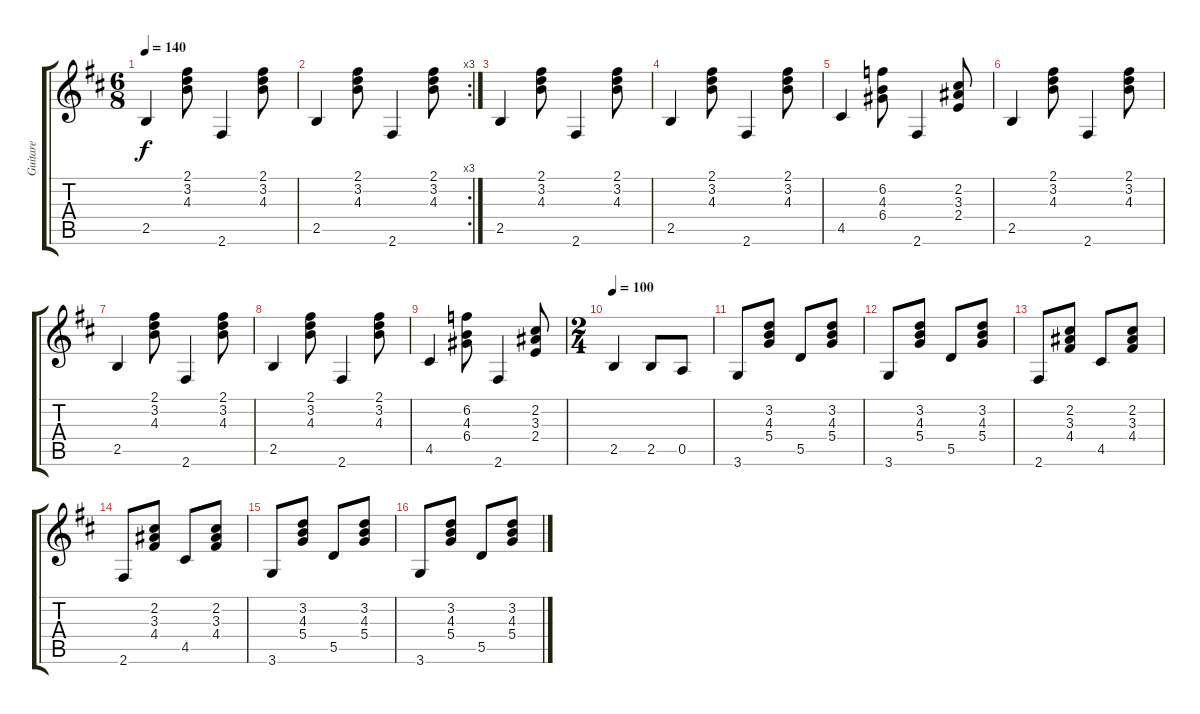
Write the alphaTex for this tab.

\track ("Guitare" "Guitare") {instrument acousticguitarnylon}
\staff {score tabs}
\tuning (E4 B3 G3 D3 A2 E2) {hide}
\ts (6 8)
\tempo 140
\clef g2
\ks d
2.5.4{dy f} (2.1 3.2 4.3).8 2.6.4 (2.1 3.2 4.3).8 |
\rc 3
2.5.4 (2.1 3.2 4.3).8 2.6.4 (2.1 3.2 4.3).8 |
\ks bminor
2.5.4 (2.1 3.2 4.3).8 2.6.4 (2.1 3.2 4.3).8 |
2.5.4 (2.1 3.2 4.3).8 2.6.4 (2.1 3.2 4.3).8 |
4.5.4 (6.2 4.3 6.4).8 2.6.4 (2.2 3.3 2.4).8 |
2.5.4 (2.1 3.2 4.3).8 2.6.4 (2.1 3.2 4.3).8 |
2.5.4 (2.1 3.2 4.3).8 2.6.4 (2.1 3.2 4.3).8 |
2.5.4 (2.1 3.2 4.3).8 2.6.4 (2.1 3.2 4.3).8 |
4.5.4 (6.2 4.3 6.4).8 2.6.4 (2.2 3.3 2.4).8 |
\ts (2 4)
\tempo 100
\ks d
2.5.4 2.5.8 0.5.8 |
3.6.8 (3.2 4.3 5.4).8 5.5.8 (3.2 4.3 5.4).8 |
3.6.8 (3.2 4.3 5.4).8 5.5.8 (3.2 4.3 5.4).8 |
2.6.8 (2.2 3.3 4.4).8 4.5.8 (2.2 3.3 4.4).8 |
2.6.8 (2.2 3.3 4.4).8 4.5.8 (2.2 3.3 4.4).8 |
3.6.8 (3.2 4.3 5.4).8 5.5.8 (3.2 4.3 5.4).8 |
3.6.8 (3.2 4.3 5.4).8 5.5.8 (3.2 4.3 5.4).8
